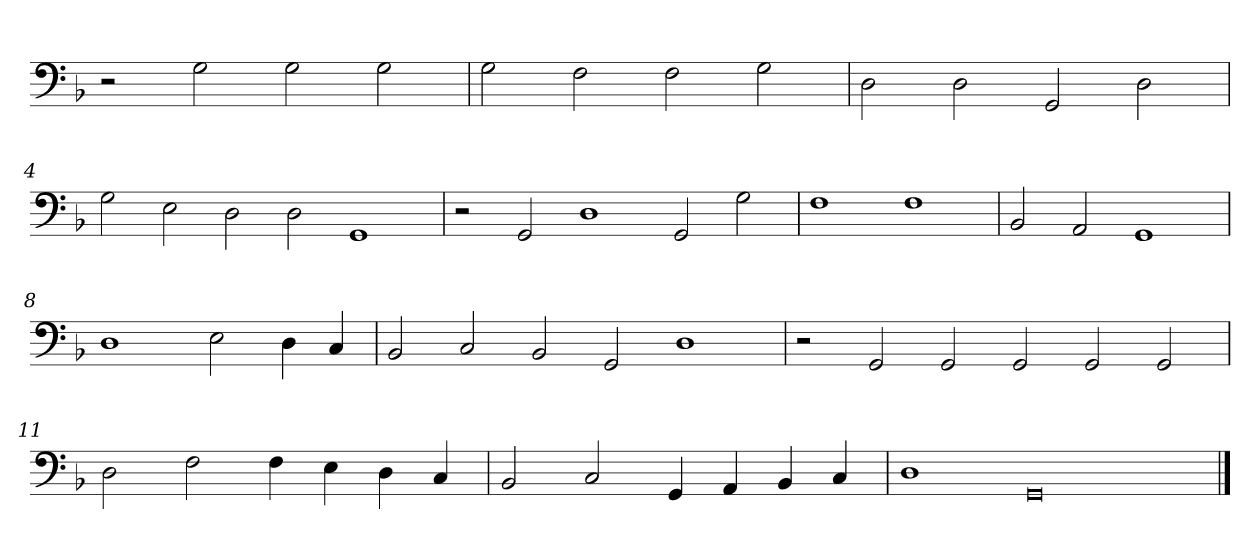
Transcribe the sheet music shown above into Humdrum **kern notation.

**kern
*part1
*staff1
*clefF4
*k[b-]
=1
2r
2G\
2G\
2G\
=2
2G\
2F\
2F\
2G\
=3
2D\
2D\
2GG/
2D\
=4
2G\
2E\
2D\
2D\
1GG
=5
2r
2GG/
1D
2GG/
2G\
=6
1F
1F
=7
2BB-/
2AA/
1GG
=8
1D
2E\
4D\
4C/
=9
2BB-/
2C/
2BB-/
2GG/
1D
=10
2r
2GG/
2GG/
2GG/
2GG/
2GG/
=11
2D\
2F\
4F\
4E\
4D\
4C/
=12
2BB-/
2C/
4GG/
4AA/
4BB-/
4C/
=13
1D
0GG
==
*-
